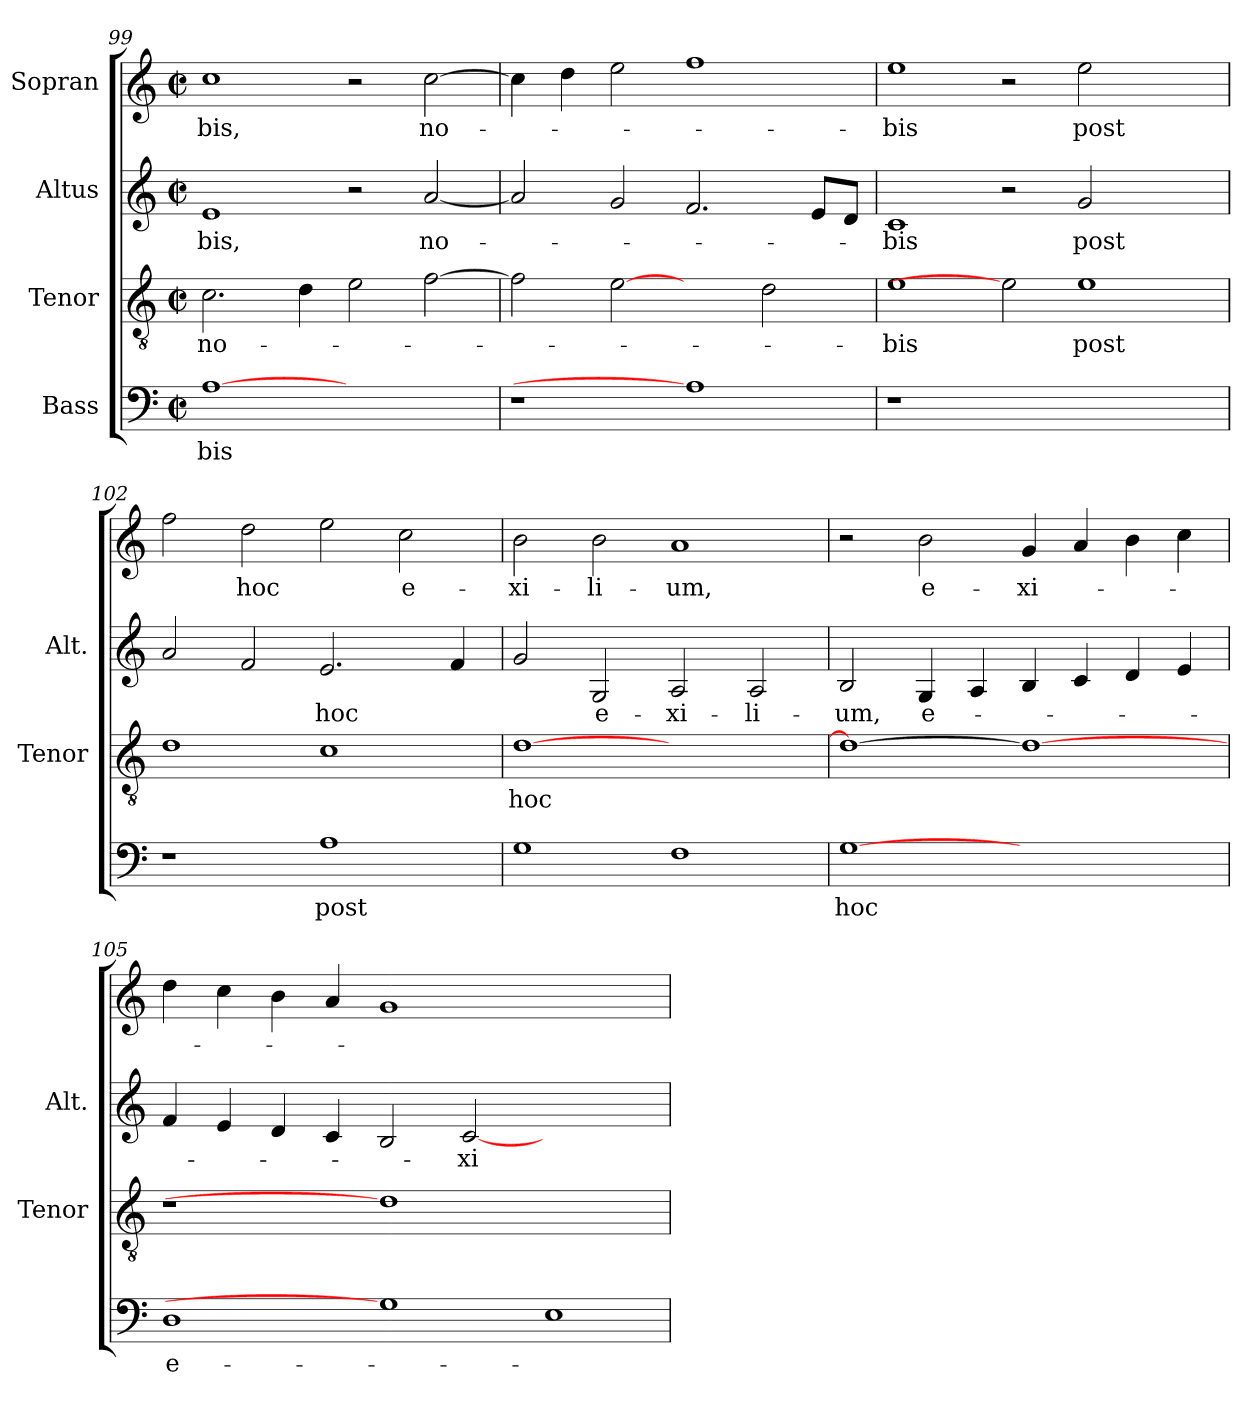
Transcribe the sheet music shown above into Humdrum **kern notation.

**kern	**text	**kern	**text	**kern	**text	**kern	**text
*part4	*part4	*part3	*part3	*part2	*part2	*part1	*part1
*staff4	*staff4	*staff3	*staff3	*staff2	*staff2	*staff1	*staff1
*I"Bass	*	*I"Tenor	*	*I"Altus	*	*I"Sopran	*
*	*	*I'Tenor	*	*I'Alt.	*	*	*
*clefF4	*	*clefGv2	*	*clefG2	*	*clefG2	*
*	*	*ITrd7c12	*	*	*	*	*
*k[]	*	*k[]	*	*k[]	*	*k[]	*
*C:	*	*C:	*	*C:	*	*C:	*
*M2/2	*	*M2/2	*	*M2/2	*	*M2/2	*
*met(c|)	*	*met(c|)	*	*met(c|)	*	*met(c|)	*
=99	=99	=99	=99	=99	=99	=99	=99
!	!LO:LY:b:color=#000000	!	!	!	!	!	!
!	!	!	!LO:LY:b:color=#000000	!	!	!	!
!	!	!	!	!	!LO:LY:b:color=#000000	!	!
!	!	!	!	!	!	!	!LO:LY:b:color=#000000
[1Ai	-bis	2.Ci\	no-	1ei	-bis,	1cci	-bis,
.	.	4Di\	.	.	.	.	.
1ryy	.	2Ei\	.	2r	.	2r	.
!	!	!	!	!	!LO:LY:b:color=#000000	!	!
!	!	!	!	!	!	!	!LO:LY:b:color=#000000
.	.	[>2Fi\	.	[<2ai/	no-	[>2cci\	no-
=100	=100	=100	=100	=100	=100	=100	=100
!LO:N:vis=1	!	!	!	!	!	!	!
1r	.	2Fi\]	.	2ai/]	.	4cci\]	.
.	.	.	.	.	.	4ddi\	.
.	.	[2Ei	.	2gi/	.	2eei\	.
1Ai]	.	2ryy	.	2.fi/	.	1ffi	.
.	.	2Di\	.	.	.	.	.
.	.	.	.	8ei/L	.	.	.
.	.	.	.	8di/J	.	.	.
!!LO:LB:g=z
=101	=101	=101	=101	=101	=101	=101	=101
!LO:N:vis=1	!	!	!	!	!	!	!
!	!	!	!LO:LY:b:color=#000000	!	!	!	!
!	!	!	!	!	!LO:LY:b:color=#000000	!	!
!	!	!	!	!	!	!	!LO:LY:b:color=#000000
1r	.	1Ei	-bis	1ci	-bis	1eei	-bis
1.ryy	.	2Ei]	.	2r	.	2r	.
!	!	!	!LO:LY:b:color=#000000	!	!	!	!
!	!	!	!	!	!LO:LY:b:color=#000000	!	!
!	!	!	!	!	!	!	!LO:LY:b:color=#000000
.	.	1Ei	post	2gi/	post	2eei\	post
.	.	.	.	2ryy	.	2ryy	.
=102	=102	=102	=102	=102	=102	=102	=102
1r	.	1Di	.	2ai/	.	2ffi\	.
!	!	!	!	!	!	!	!LO:LY:b:color=#000000
.	.	.	.	2fi/	.	2ddi\	hoc
!	!LO:LY:b:color=#000000	!	!	!	!	!	!
!	!	!	!	!	!LO:LY:b:color=#000000	!	!
1Ai	post	1Ci	.	2.ei/	hoc	2eei\	.
!	!	!	!	!	!	!	!LO:LY:b:color=#000000
.	.	.	.	.	.	2cci\	e-
.	.	.	.	4fi/	.	.	.
=103	=103	=103	=103	=103	=103	=103	=103
!	!	!	!LO:LY:b:color=#000000	!	!	!	!
!	!	!	!	!	!	!	!LO:LY:b:color=#000000
1Gi	.	[>1Di	hoc	2gi/	.	2bi\	-xi-
!	!	!	!	!	!LO:LY:b:color=#000000	!	!
!	!	!	!	!	!	!	!LO:LY:b:color=#000000
.	.	.	.	2Gi/	e-	2bi\	-li-
!	!	!	!	!	!LO:LY:b:color=#000000	!	!
!	!	!	!	!	!	!	!LO:LY:b:color=#000000
1Fi	.	1ryy	.	2Ai/	-xi-	1ai	-um,
!	!	!	!	!	!LO:LY:b:color=#000000	!	!
.	.	.	.	2Ai/	-li-	.	.
=104	=104	=104	=104	=104	=104	=104	=104
!	!LO:LY:b:color=#000000	!	!	!	!	!	!
!	!	!	!	!	!LO:LY:b:color=#000000	!	!
[1Gi	hoc	1Di_>	.	2Bi/	-um,	2r	.
!	!	!	!	!	!LO:LY:b:color=#000000	!	!
!	!	!	!	!	!	!	!LO:LY:b:color=#000000
.	.	.	.	4Gi/	e-	2bi\	e-
.	.	.	.	4Ai/	.	.	.
!	!	!	!	!	!	!	!LO:LY:b:color=#000000
1ryy	.	1Di_	.	4Bi/	.	4gi/	-xi-
.	.	.	.	4ci/	.	4ai/	.
.	.	.	.	4di/	.	4bi\	.
.	.	.	.	4ei/	.	4cci\	.
=105	=105	=105	=105	=105	=105	=105	=105
!	!LO:LY:b:color=#000000	!LO:N:vis=1	!	!	!	!	!
1Di	e-	1r	.	4fi/	.	4ddi\	.
.	.	.	.	4ei/	.	4cci\	.
.	.	.	.	4di/	.	4bi\	.
.	.	.	.	4ci/	.	4ai/	.
1Gi]	.	1Di]	.	2Bi/	.	1gi	.
!	!	!	!	!	!LO:LY:b:color=#000000	!	!
.	.	.	.	[<2ci/	-xi-	.	.
1Ei	.	1ryy	.	1ryy	.	1ryy	.
=	=	=	=	=	=	=	=
*-	*-	*-	*-	*-	*-	*-	*-
